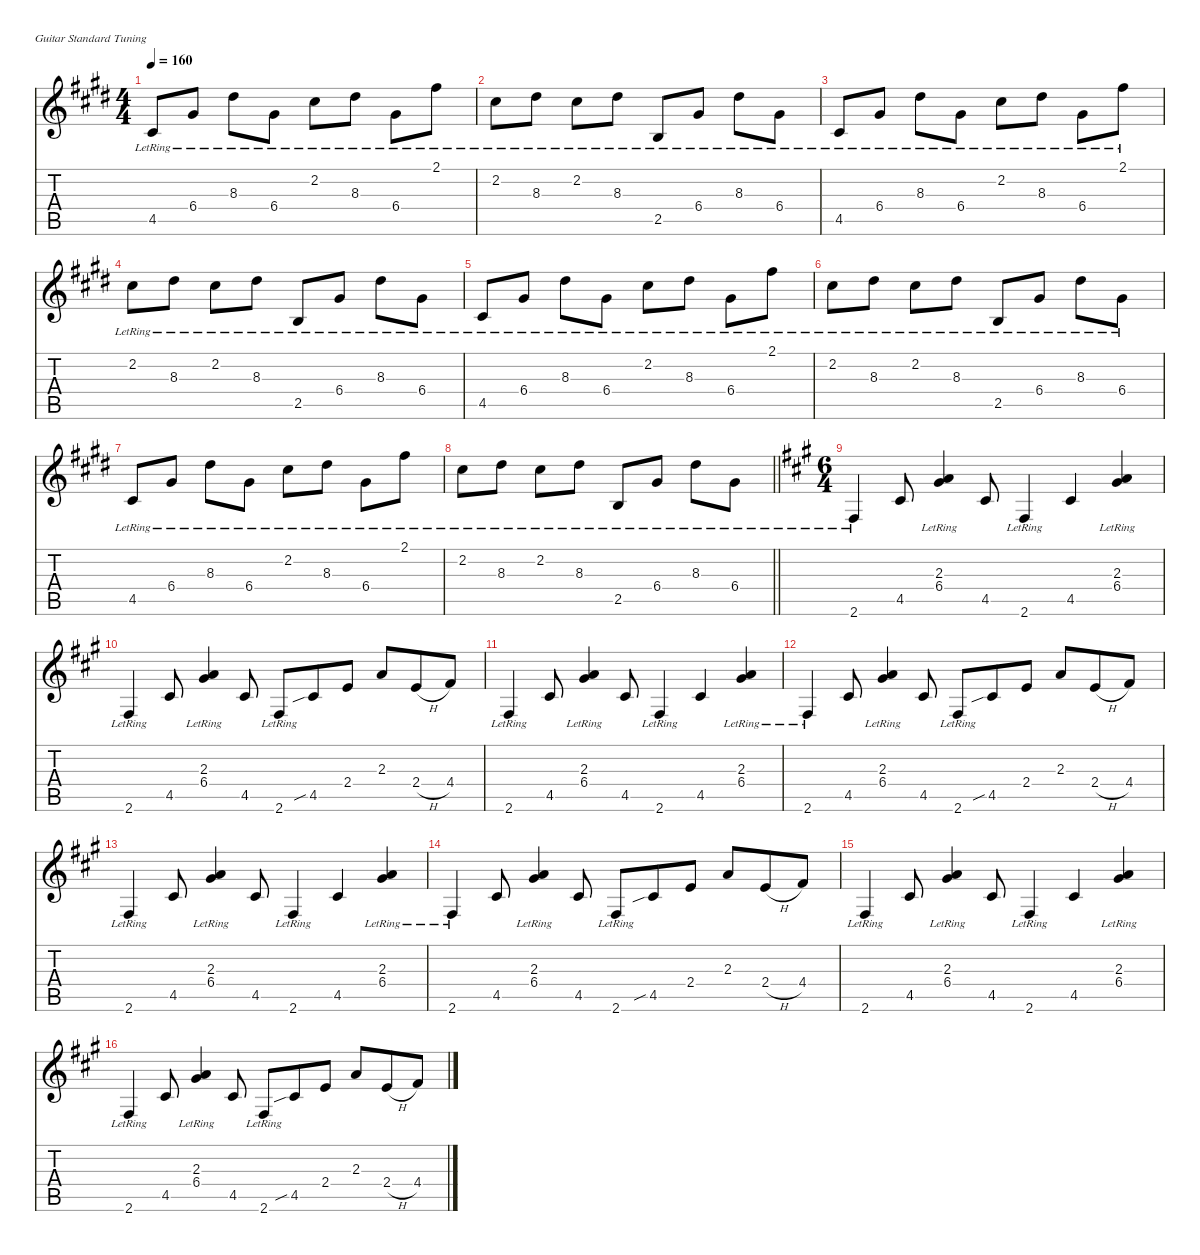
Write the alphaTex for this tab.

\defaultSystemsLayout 4
\hideDynamics
\bracketExtendMode nobrackets
\singleTrackTrackNamePolicy hidden
\multiTrackTrackNamePolicy hidden
\firstSystemTrackNameMode fullname
\firstSystemTrackNameOrientation horizontal
\otherSystemsTrackNameOrientation horizontal
\track ("Acoustic guitar" "s.guit.") {defaultSystemsLayout 4 instrument acousticguitarsteel}
\staff {score tabs}
\tuning (E4 B3 G3 D3 A2 E2)
\ts (4 4)
\tempo 160
\clef g2
\ks c#minor
4.5{lr acc #}.8{dy f beam Up} 6.4{lr acc #}.8{beam Up} 8.3{lr acc #}.8{beam Down} 6.4{lr acc #}.8{beam Down} 2.2{lr acc #}.8{beam Down} 8.3{lr acc #}.8{beam Down} 6.4{lr acc #}.8{beam Down} 2.1{lr acc #}.8{beam Down} |
2.2{lr acc #}.8{beam Down} 8.3{lr acc #}.8{beam Down} 2.2{lr acc #}.8{beam Down} 8.3{lr acc #}.8{beam Down} 2.5{lr acc forcenatural}.8{beam Up} 6.4{lr acc #}.8{beam Up} 8.3{lr acc #}.8{beam Down} 6.4{lr acc #}.8{beam Down} |
4.5{lr acc #}.8{beam Up} 6.4{lr acc #}.8{beam Up} 8.3{lr acc #}.8{beam Down} 6.4{lr acc #}.8{beam Down} 2.2{lr acc #}.8{beam Down} 8.3{lr acc #}.8{beam Down} 6.4{lr acc #}.8{beam Down} 2.1{lr acc #}.8{beam Down} |
2.2{lr acc #}.8{beam Down} 8.3{lr acc #}.8{beam Down} 2.2{lr acc #}.8{beam Down} 8.3{lr acc #}.8{beam Down} 2.5{lr acc forcenatural}.8{beam Up} 6.4{lr acc #}.8{beam Up} 8.3{lr acc #}.8{beam Down} 6.4{lr acc #}.8{beam Down} |
4.5{lr acc #}.8{beam Up} 6.4{lr acc #}.8{beam Up} 8.3{lr acc #}.8{beam Down} 6.4{lr acc #}.8{beam Down} 2.2{lr acc #}.8{beam Down} 8.3{lr acc #}.8{beam Down} 6.4{lr acc #}.8{beam Down} 2.1{lr acc #}.8{beam Down} |
2.2{lr acc #}.8{beam Down} 8.3{lr acc #}.8{beam Down} 2.2{lr acc #}.8{beam Down} 8.3{lr acc #}.8{beam Down} 2.5{lr acc forcenatural}.8{beam Up} 6.4{lr acc #}.8{beam Up} 8.3{lr acc #}.8{beam Down} 6.4{lr acc #}.8{beam Down} |
4.5{lr acc #}.8{beam Up} 6.4{lr acc #}.8{beam Up} 8.3{lr acc #}.8{beam Down} 6.4{lr acc #}.8{beam Down} 2.2{lr acc #}.8{beam Down} 8.3{lr acc #}.8{beam Down} 6.4{lr acc #}.8{beam Down} 2.1{lr acc #}.8{beam Down} |
\barLineRight lightlight
2.2{lr acc #}.8{beam Down} 8.3{lr acc #}.8{beam Down} 2.2{lr acc #}.8{beam Down} 8.3{lr acc #}.8{beam Down} 2.5{lr acc forcenatural}.8{beam Up} 6.4{lr acc #}.8{beam Up} 8.3{lr acc #}.8{beam Down} 6.4{lr acc #}.8{beam Down} |
\ts (6 4)
\beaming (8 3 3 3 3)
\ks f#minor
2.6{lr acc #}.4{beam Up} 4.5{acc #}.8{beam Up} (2.3{lr acc forcenatural} 6.4{lr acc #}).4{beam Up} 4.5{acc #}.8{beam Up} 2.6{lr acc #}.4{beam Up} 4.5{acc #}.4{beam Up} (2.3{lr acc forcenatural} 6.4{lr acc #}).4{beam Up} |
2.6{lr acc #}.4{beam Up} 4.5{acc #}.8{beam Up} (2.3{lr acc forcenatural} 6.4{lr acc #}).4{beam Up} 4.5{acc #}.8{beam Up} 2.6{lr acc #}.8{beam Up} 4.5{sib acc #}.8{beam Up} 2.4{acc forcenatural}.8{beam Up} 2.3{acc forcenatural}.8{beam Up} 2.4{h acc forcenatural}.8{beam Up} 4.4{acc #}.8{beam Up} |
2.6{lr acc #}.4{beam Up} 4.5{acc #}.8{beam Up} (2.3{lr acc forcenatural} 6.4{lr acc #}).4{beam Up} 4.5{acc #}.8{beam Up} 2.6{lr acc #}.4{beam Up} 4.5{acc #}.4{beam Up} (2.3{lr acc forcenatural} 6.4{lr acc #}).4{beam Up} |
2.6{lr acc #}.4{beam Up} 4.5{acc #}.8{beam Up} (2.3{lr acc forcenatural} 6.4{lr acc #}).4{beam Up} 4.5{acc #}.8{beam Up} 2.6{lr acc #}.8{beam Up} 4.5{sib acc #}.8{beam Up} 2.4{acc forcenatural}.8{beam Up} 2.3{acc forcenatural}.8{beam Up} 2.4{h acc forcenatural}.8{beam Up} 4.4{acc #}.8{beam Up} |
2.6{lr acc #}.4{beam Up} 4.5{acc #}.8{beam Up} (2.3{lr acc forcenatural} 6.4{lr acc #}).4{beam Up} 4.5{acc #}.8{beam Up} 2.6{lr acc #}.4{beam Up} 4.5{acc #}.4{beam Up} (2.3{lr acc forcenatural} 6.4{lr acc #}).4{beam Up} |
2.6{lr acc #}.4{beam Up} 4.5{acc #}.8{beam Up} (2.3{lr acc forcenatural} 6.4{lr acc #}).4{beam Up} 4.5{acc #}.8{beam Up} 2.6{lr acc #}.8{beam Up} 4.5{sib acc #}.8{beam Up} 2.4{acc forcenatural}.8{beam Up} 2.3{acc forcenatural}.8{beam Up} 2.4{h acc forcenatural}.8{beam Up} 4.4{acc #}.8{beam Up} |
2.6{lr acc #}.4{beam Up} 4.5{acc #}.8{beam Up} (2.3{lr acc forcenatural} 6.4{lr acc #}).4{beam Up} 4.5{acc #}.8{beam Up} 2.6{lr acc #}.4{beam Up} 4.5{acc #}.4{beam Up} (2.3{lr acc forcenatural} 6.4{lr acc #}).4{beam Up} |
2.6{lr acc #}.4{beam Up} 4.5{acc #}.8{beam Up} (2.3{lr acc forcenatural} 6.4{lr acc #}).4{beam Up} 4.5{acc #}.8{beam Up} 2.6{lr acc #}.8{beam Up} 4.5{sib acc #}.8{beam Up} 2.4{acc forcenatural}.8{beam Up} 2.3{acc forcenatural}.8{beam Up} 2.4{h acc forcenatural}.8{beam Up} 4.4{acc #}.8{beam Up}
